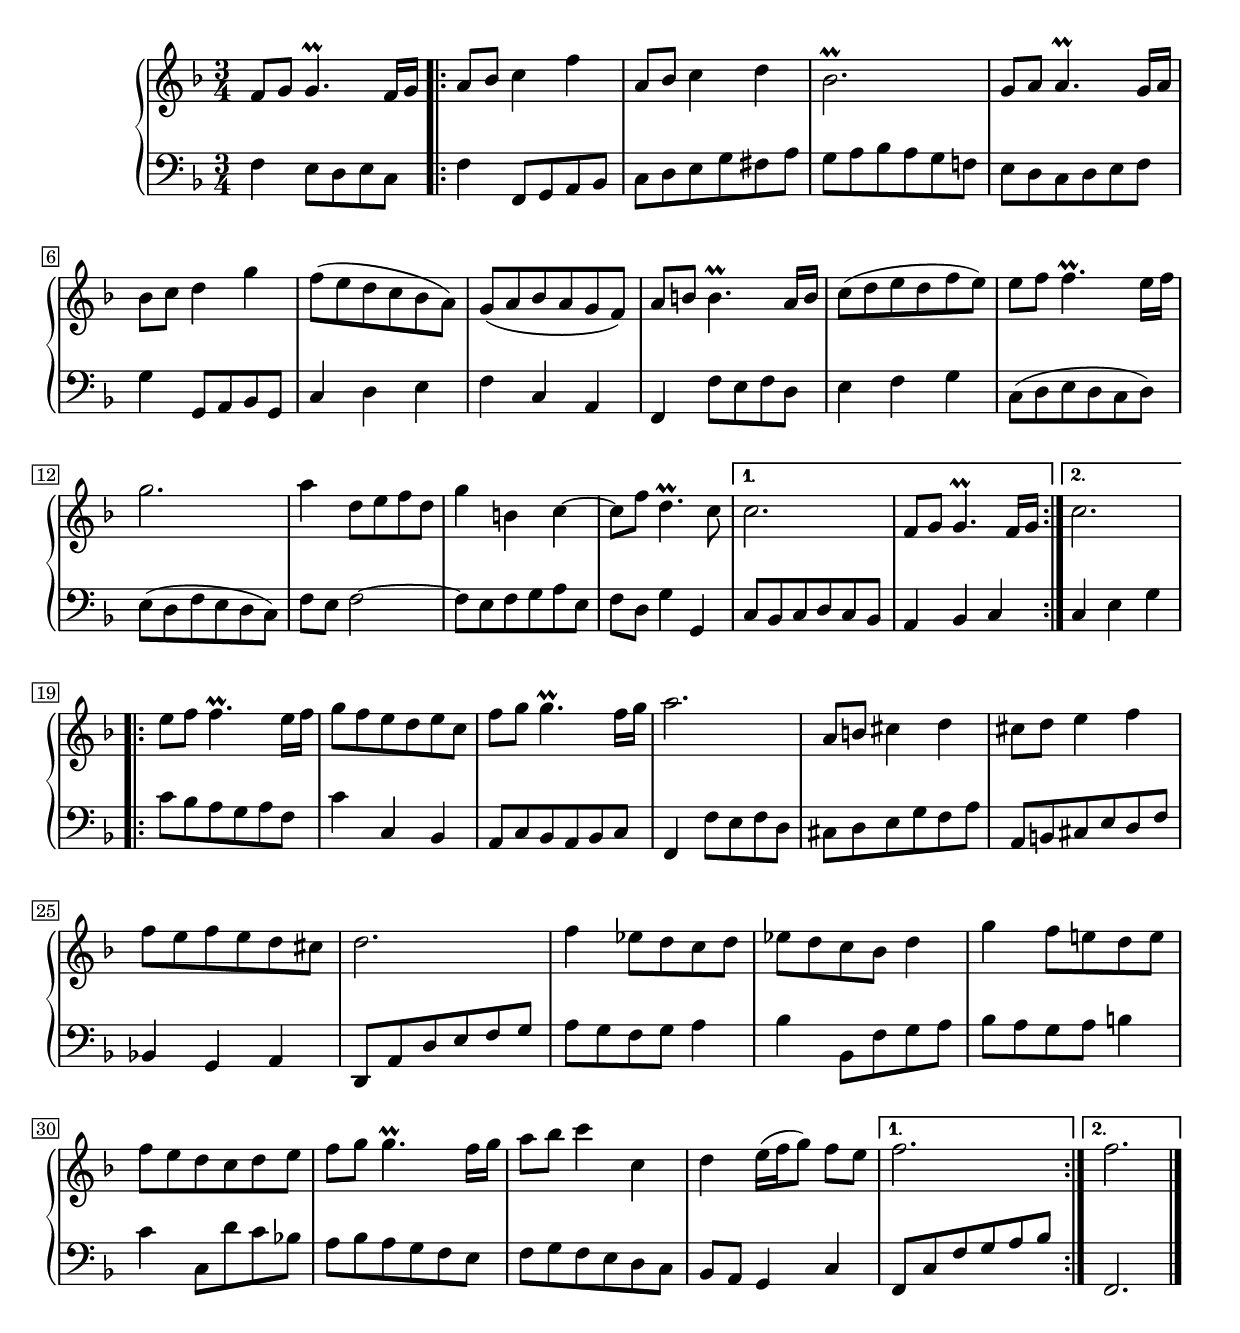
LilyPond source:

Global = {
  \key f \major
  \time 3/4
  \include "../global.ly"
}

Upper = \relative c'' {
  \clef treble
  \Global
  f,8 g  g4.\prall f16 g
  \repeat volta 2 {
  | a8 bes c4 f
  | a,8 bes c4 d
  | bes2.\prall
  %5
  | g8 a a4.\prall g16 a
  | bes8 c d4 g4
  | f8 (e d c bes a)
  | g (a bes a g f)
  | a b! b4.\prall a16 b
  %10
  | c8 (d e d f e)
  | e8 f f4.\prall e16 f
  | g2.
  | a4 d,8 e f d
  | g4 b,! c~
  %15
  | c8 f d4.\prall c8
  }
  \alternative {
    { c2.  f,8 g g4.\prall f16 g }
    { c2. }
  }
  \break
  \repeat volta 2 {
  | e8 f f4.\prall e16 f
  %20
  | g8 f e d e c
  | f8 g g4.\prall f16 g
  | a2.
  | a,8 b! cis4 d
  | cis8 d e4 f
  %25
  | f8 e f e d cis
  | d2.
  | f4 ees8 d c d
  | ees d c bes d4
  | g4 f8 e! d e
  %30
  | f8 e d c d e
  | f8 g g4.\prall f16 g
  | a8 bes c4 c,
  | d4 e16( f g8) f8 e
  }
  \alternative {
    { f2. }
    { f2. }
  }
  \fine
}

Lower = \relative c {
  \clef bass
  \Global
  f4 e8 d e c
  \repeat volta 2 {
  | f4 f,8 g a bes
  | c8 d e g fis a
  | g8 a bes a g f!
  %5
  | e8 d c d e f
  | g4 g,8 a bes g
  | c4 d e
  | f4 c a
  | f4 f'8 e f d
  %10
  | e4 f g
  | c,8 (d e d c d)
  | e8 (d f e d c)
  | f8 e f2~
  | f8 e f g a e
  %15
  | f8 d g4 g,4
  }
  \alternative {
    { c8 bes c d c bes  a4 bes c }
    { c4 e g }
  }
  \repeat volta 2 {
  | c8 bes a g a f
  %20
  | c'4 c,4 bes
  | a8 c bes a bes c
  | f,4 f'8 e f d
  | cis d e g f a
  | a,8 b! cis e d f
  %25
  | bes,4 g a
  | d,8 a' d e f g
  | a8 g f g  a4
  | bes4 bes,8 f' g a
  | bes8 a g a b!4
  %30
  | c4 c,8 d' c bes
  | a8 bes a g f e
  | f8 g f e d c
  | bes8 a g4 c
  }
  \alternative {
    { \stemUp f,8 c' f g a bes }
    { f,2. }
  }
  \fine
}

\score {
  \new PianoStaff
  <<
    \accidentalStyle Score.piano
    \context Staff = "upper" <<
      \set Staff.midiInstrument = #"acoustic grand"
      \Global
      \clef treble
      \Upper
    >>
    \context Staff = "lower" <<
      \set Staff.midiInstrument = #"acoustic grand"
      \Global
      \clef bass
      \Lower
    >>
  >>
  \header {
    title = "Menuet I"
  }
  \layout {
    \context {
      \PianoStaff
      \override Parentheses.font-size = #-2
      \override TextScript.font-shape = #'italic
      \override TextScript.font-size = #-1
    }
  }
  \midi {
    \tempo 4 = 150
  }
}
